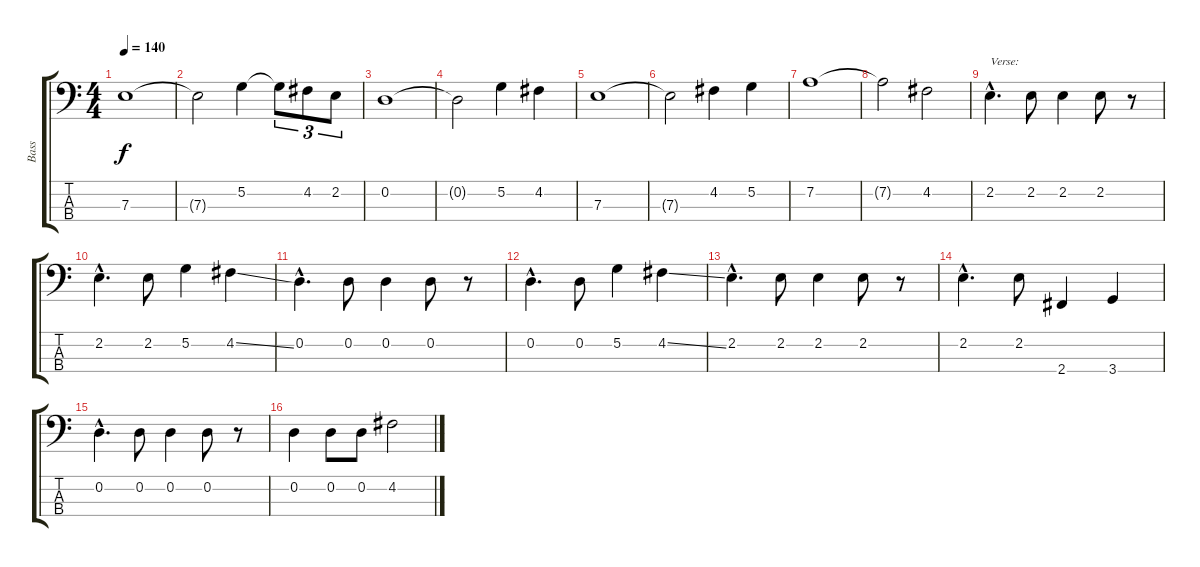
\track ("Bass" "Bass") {instrument electricbassfinger}
\staff {score tabs}
\tuning (G2 D2 A1 E1) {hide}
\ts (4 4)
\tempo 140
\clef f4
\ks c
7.3.1{dy f} |
7.3{t}.2 5.2.4 5.2{t}.8{tu (3 2)} 4.2.8{tu (3 2)} 2.2.8{tu (3 2)} |
0.2.1 |
0.2{t}.2 5.2.4 4.2.4 |
7.3.1 |
7.3{t}.2 4.2.4 5.2.4 |
7.2.1 |
7.2{t}.2 4.2.2 |
2.2{hac}.4{d txt "Verse:"} 2.2.8 2.2.4 2.2.8 r.8 |
2.2{hac}.4{d} 2.2.8 5.2.4 4.2{ss}.4 |
0.2{hac}.4{d} 0.2.8 0.2.4 0.2.8 r.8 |
0.2{hac}.4{d} 0.2.8 5.2.4 4.2{ss}.4 |
2.2{hac}.4{d} 2.2.8 2.2.4 2.2.8 r.8 |
2.2{hac}.4{d} 2.2.8 2.4.4 3.4.4 |
0.2{hac}.4{d} 0.2.8 0.2.4 0.2.8 r.8 |
0.2.4 0.2.8 0.2.8 4.2.2
